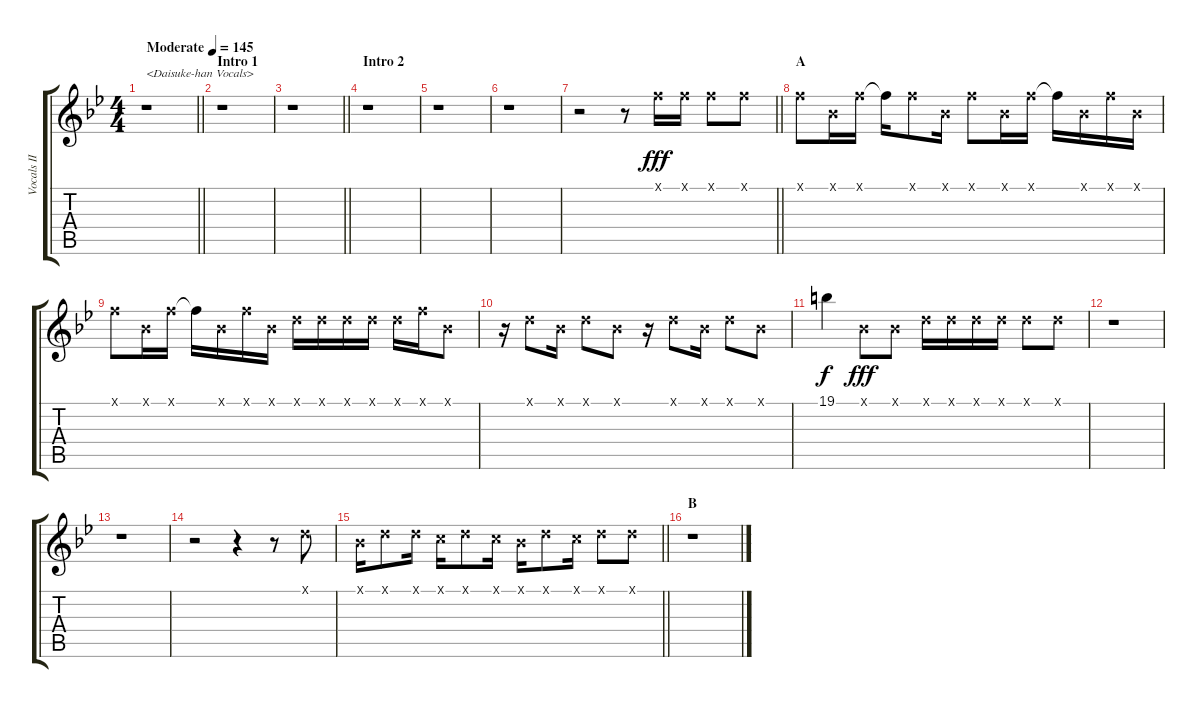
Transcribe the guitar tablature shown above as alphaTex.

\track ("Vocals II" "Vocals II") {instrument voiceoohs}
\staff {score tabs}
\tuning (E4 B3 G3 D3 A2 E2) {hide}
\ts (4 4)
\tempo (145 "Moderate")
\clef g2
\barLineRight lightlight
\ks bb
r.1{txt "<Daisuke-han Vocals>" dy fff instrument voiceoohs} |
\section ("" "Intro 1")
r.1 |
\barLineRight lightlight
r.1 |
\section ("" "Intro 2")
r.1 |
r.1 |
r.1 |
\barLineRight lightlight
r.2 r.8 13.1{x}.16 13.1{x}.16 13.1{x}.8 13.1{x}.8 |
\section ("" "A")
13.1{x}.8 6.1{x}.16 13.1{x}.16 13.1{t}.16 13.1{x}.8 6.1{x}.16 13.1{x}.8 6.1{x}.16 13.1{x}.16 13.1{t}.16 6.1{x}.16 13.1{x}.16 6.1{x}.16 |
13.1{x}.8 6.1{x}.16 13.1{x}.16 13.1{t}.16 6.1{x}.16 13.1{x}.16 6.1{x}.16 10.1{x}.16 10.1{x}.16 10.1{x}.16 10.1{x}.16 10.1{x}.16 13.1{x}.16 6.1{x}.8 |
r.16 10.1{x}.8 6.1{x}.16 10.1{x}.8 6.1{x}.8 r.16 10.1{x}.8 6.1{x}.16 10.1{x}.8 6.1{x}.8 |
19.1.4{dy f instrument lead1square} 6.1{x}.8{dy fff instrument voiceoohs} 6.1{x}.8 10.1{x}.16 10.1{x}.16 10.1{x}.16 10.1{x}.16 10.1{x}.8 10.1{x}.8 |
r.1 |
r.1 |
r.2 r.4 r.8 10.1{x}.8 |
\barLineRight lightlight
6.1{x}.16 10.1{x}.8 10.1{x}.16 8.1{x}.16 10.1{x}.8 8.1{x}.16 6.1{x}.16 10.1{x}.8 8.1{x}.16 10.1{x}.8 10.1{x}.8 |
\section ("" "B")
r.1
